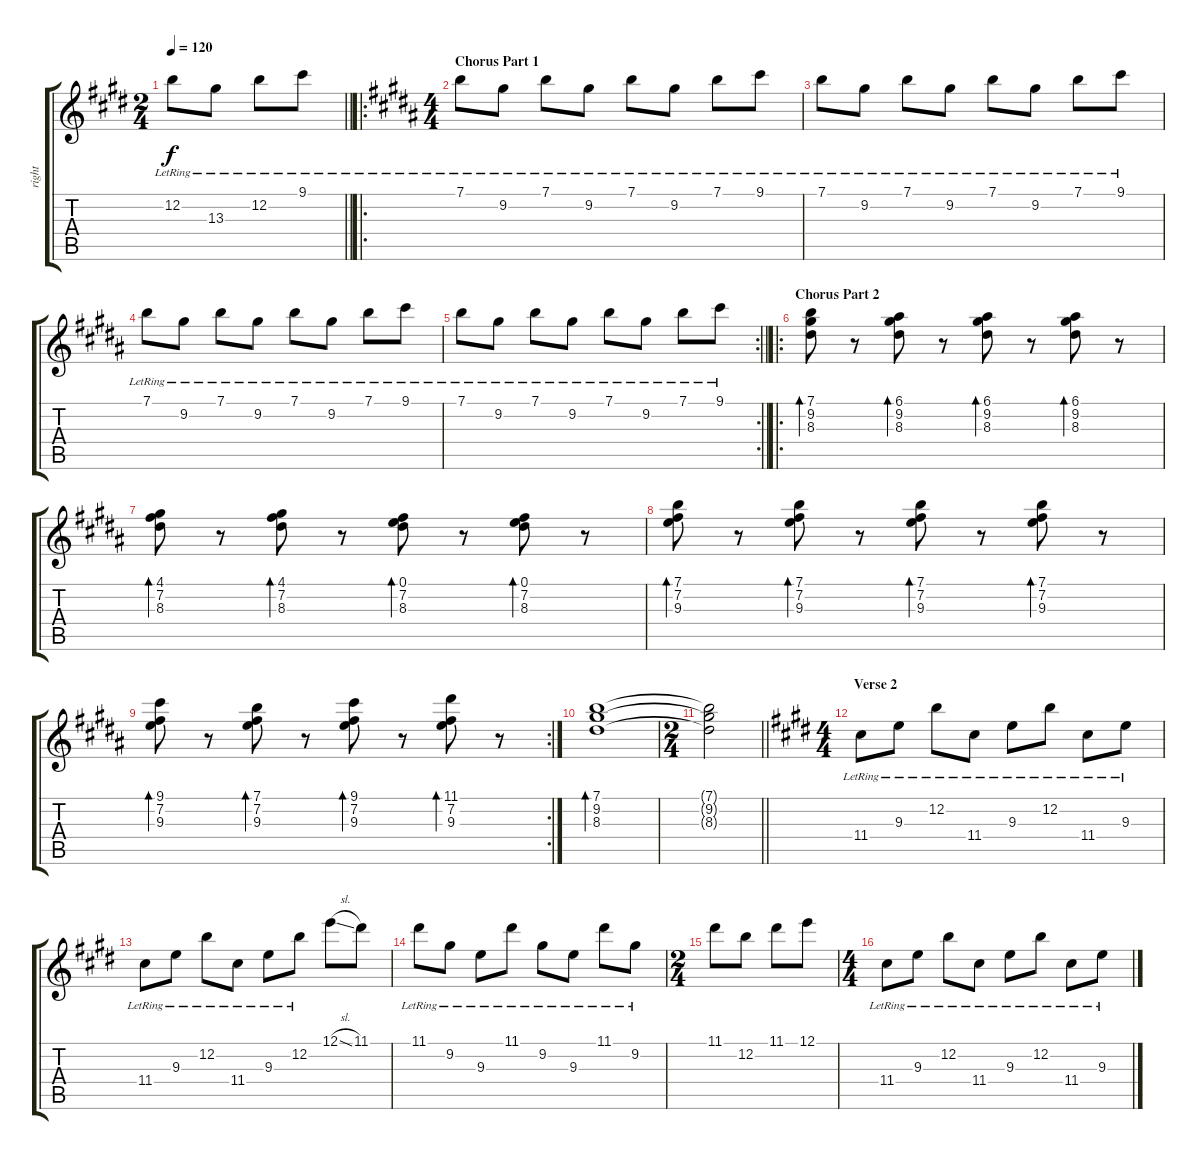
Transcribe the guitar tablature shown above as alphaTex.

\track ("right" "right") {instrument electricguitarjazz}
\staff {score tabs}
\tuning (E4 B3 G3 D3 A2 E2) {hide}
\ts (2 4)
\tempo 120
\clef g2
\barLineRight lightlight
\ks e
12.2{lr}.8{dy f} 13.3{lr}.8 12.2{lr}.8 9.1{lr}.8 |
\ro
\ts (4 4)
\section ("" "Chorus Part 1")
\ks b
7.1{lr}.8 9.2{lr}.8 7.1{lr}.8 9.2{lr}.8 7.1{lr}.8 9.2{lr}.8 7.1{lr}.8 9.1{lr}.8 |
7.1{lr}.8 9.2{lr}.8 7.1{lr}.8 9.2{lr}.8 7.1{lr}.8 9.2{lr}.8 7.1{lr}.8 9.1{lr}.8 |
7.1{lr}.8 9.2{lr}.8 7.1{lr}.8 9.2{lr}.8 7.1{lr}.8 9.2{lr}.8 7.1{lr}.8 9.1{lr}.8 |
\rc 2
\barLineRight lightlight
7.1{lr}.8 9.2{lr}.8 7.1{lr}.8 9.2{lr}.8 7.1{lr}.8 9.2{lr}.8 7.1{lr}.8 9.1{lr}.8 |
\ro
\section ("" "Chorus Part 2")
(7.1 9.2 8.3).8{bd 60} r.8 (6.1 9.2 8.3).8{bd 60} r.8 (6.1 9.2 8.3).8{bd 60} r.8 (6.1 9.2 8.3).8{bd 60} r.8 |
(4.1 7.2 8.3).8{bd 60} r.8 (4.1 7.2 8.3).8{bd 60} r.8 (0.1 7.2 8.3).8{bd 60} r.8 (0.1 7.2 8.3).8{bd 60} r.8 |
(7.1 7.2 9.3).8{bd 60} r.8 (7.1 7.2 9.3).8{bd 60} r.8 (7.1 7.2 9.3).8{bd 60} r.8 (7.1 7.2 9.3).8{bd 60} r.8 |
\rc 2
(9.1 7.2 9.3).8{bd 60} r.8 (7.1 7.2 9.3).8{bd 60} r.8 (9.1 7.2 9.3).8{bd 60} r.8 (11.1 7.2 9.3).8{bd 60} r.8 |
(7.1 9.2 8.3).1{bd 480} |
\ts (2 4)
\barLineRight lightlight
(7.1{t} 9.2{t} 8.3{t}).2 |
\ts (4 4)
\section ("" "Verse 2")
\ks e
11.4{lr}.8 9.3{lr}.8 12.2{lr}.8 11.4{lr}.8 9.3{lr}.8 12.2{lr}.8 11.4{lr}.8 9.3{lr}.8 |
11.4{lr}.8 9.3{lr}.8 12.2{lr}.8 11.4{lr}.8 9.3{lr}.8 12.2{lr}.8 12.1{sl}.8 11.1.8 |
11.1{lr}.8 9.2{lr}.8 9.3{lr}.8 11.1{lr}.8 9.2{lr}.8 9.3{lr}.8 11.1{lr}.8 9.2{lr}.8 |
\ts (2 4)
11.1.8 12.2.8 11.1.8 12.1.8 |
\ts (4 4)
11.4{lr}.8 9.3{lr}.8 12.2{lr}.8 11.4{lr}.8 9.3{lr}.8 12.2{lr}.8 11.4{lr}.8 9.3{lr}.8
